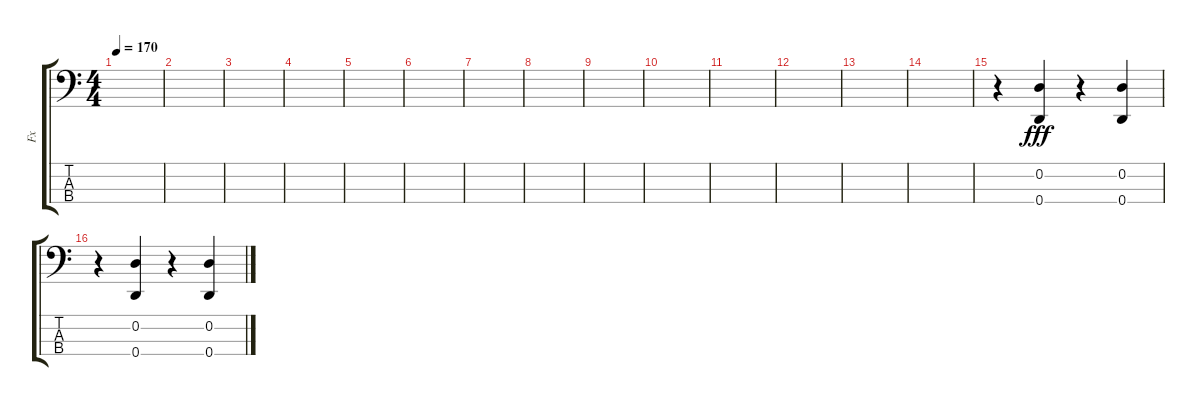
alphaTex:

\track ("Fx" "Fx") {instrument distortionguitar}
\staff {score tabs}
\tuning (G2 D2 A1 D1) {hide}
\ts (4 4)
\tempo 170
\clef f4
\ks c
|
|
|
|
|
|
|
|
|
|
|
|
|
|
r.4{volume 16} (0.2 0.4).4{dy fff} r.4 (0.2 0.4).4 |
r.4 (0.2 0.4).4 r.4 (0.2 0.4).4
